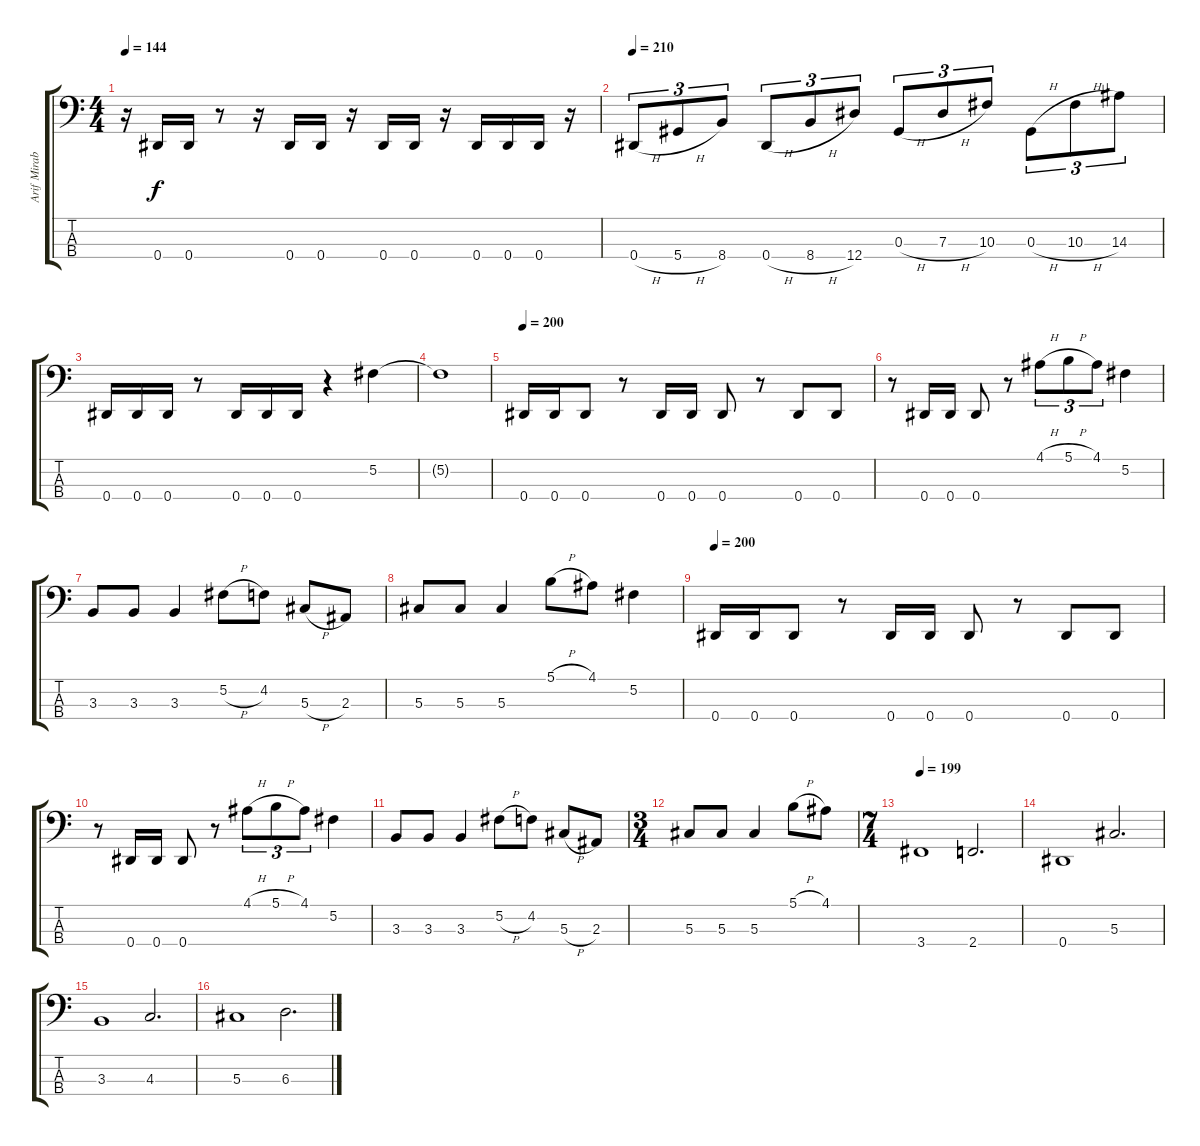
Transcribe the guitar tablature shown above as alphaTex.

\track ("Arif Mirabdolbaghi" "Arif Mirab") {instrument electricbassfinger}
\staff {score tabs}
\tuning (Gb2 Db2 Ab1 Eb1) {hide}
\ts (4 4)
\tempo 144
\clef f4
\ks c
r.16{dy f} 0.4.16 0.4.16 r.8 r.16 0.4.16 0.4.16 r.16 0.4.16 0.4.16 r.16 0.4.16 0.4.16 0.4.16 r.16 |
\tempo 210
0.4{h}.8{tu (3 2)} 5.4{h}.8{tu (3 2)} 8.4.8{tu (3 2)} 0.4{h}.8{tu (3 2)} 8.4{h}.8{tu (3 2)} 12.4.8{tu (3 2)} 0.3{h}.8{tu (3 2)} 7.3{h}.8{tu (3 2)} 10.3.8{tu (3 2)} 0.3{h}.8{tu (3 2)} 10.3{h}.8{tu (3 2)} 14.3.8{tu (3 2)} |
0.4.16 0.4.16 0.4.16 r.8 0.4.16 0.4.16 0.4.16 r.4 5.2.4 |
5.2{t}.1 |
\tempo 200
0.4.16 0.4.16 0.4.8 r.8 0.4.16 0.4.16 0.4.8 r.8 0.4.8 0.4.8 |
r.8 0.4.16 0.4.16 0.4.8 r.8 4.1{h}.8{tu (3 2)} 5.1{h}.8{tu (3 2)} 4.1.8{tu (3 2)} 5.2.4 |
3.3.8 3.3.8 3.3.4 5.2{h}.8 4.2.8 5.3{h}.8 2.3.8 |
5.3.8 5.3.8 5.3.4 5.1{h}.8 4.1.8 5.2.4 |
\tempo 200
0.4.16 0.4.16 0.4.8 r.8 0.4.16 0.4.16 0.4.8 r.8 0.4.8 0.4.8 |
r.8 0.4.16 0.4.16 0.4.8 r.8 4.1{h}.8{tu (3 2)} 5.1{h}.8{tu (3 2)} 4.1.8{tu (3 2)} 5.2.4 |
3.3.8 3.3.8 3.3.4 5.2{h}.8 4.2.8 5.3{h}.8 2.3.8 |
\ts (3 4)
5.3.8 5.3.8 5.3.4 5.1{h}.8 4.1.8 |
\ts (7 4)
\tempo 199
3.4.1 2.4.2{d} |
0.4.1 5.3.2{d} |
3.3.1 4.3.2{d} |
5.3.1 6.3.2{d}
